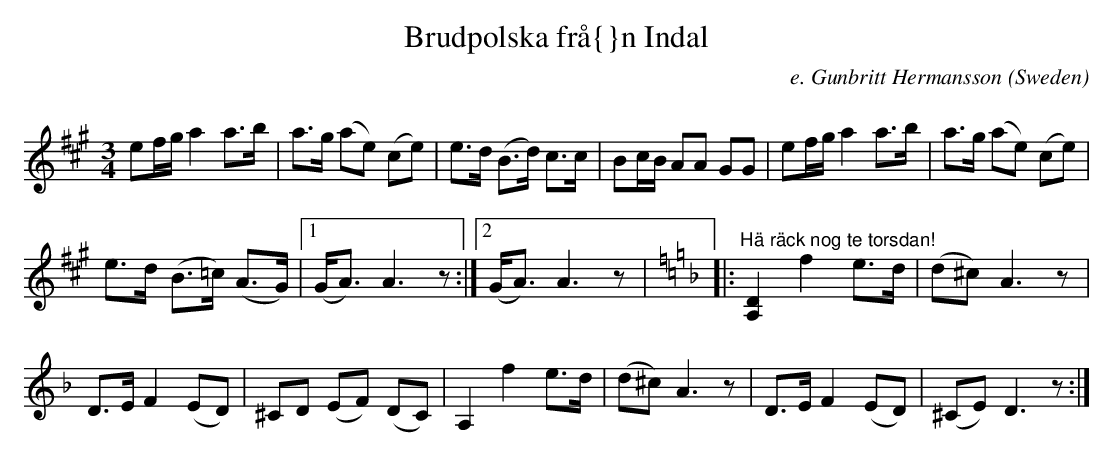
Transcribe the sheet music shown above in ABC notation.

X:1
T:Brudpolska fr\aa{}n Indal
Q:130
M:3/4
L:1/8
C:e. Gunbritt Hermansson
O:Sweden
K:A
ef/g/ a2 a>b | a>g (ae) (ce) | \
e>d (B>d) c>c | Bc/B/ AA GG | \
ef/g/ a2 a>b | a>g (ae) (ce) |
e>d (B>=c) (A>G) |1 (G<A) A3 z :|2(G<A) A3 z  | \
K:Dm
|:"Hä räck nog te torsdan!"\
[A,2D2] f2 e>d | (d^c) A3 z |
D>E F2 (ED) | ^CD (EF) (DC) | \
A,2 f2 e>d | (d^c) A3 z | \
D>E F2 (ED) | (^CE) D3 z :|
